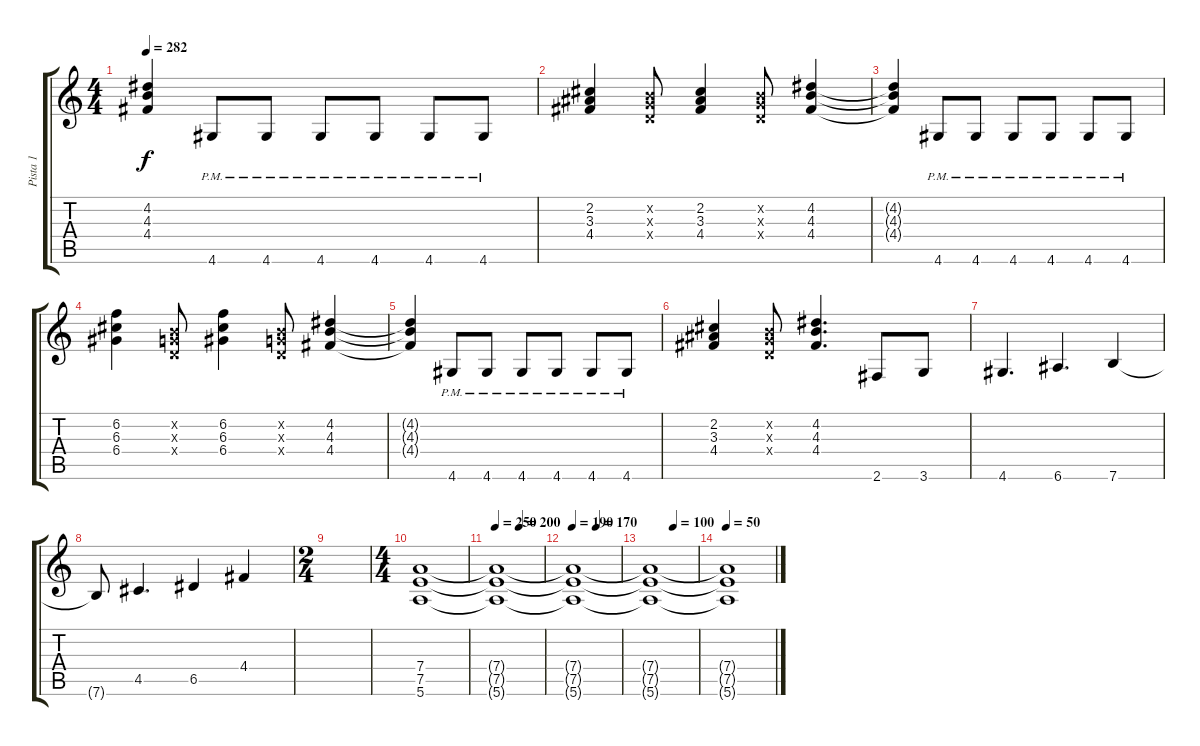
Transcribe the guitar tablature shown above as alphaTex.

\track ("Pista 1" "Pista 1") {instrument distortionguitar}
\staff {score tabs}
\tuning (E4 B3 G3 D3 A2 E2) {hide}
\ts (4 4)
\tempo 282
\clef g2
\ks c
(4.2 4.3 4.4).4{dy f} 4.6{pm}.8 4.6{pm}.8 4.6{pm}.8 4.6{pm}.8 4.6{pm}.8 4.6{pm}.8 |
(2.2 3.3 4.4).4 (0.2{x} 0.3{x} 0.4{x}).8 (2.2 3.3 4.4).4 (0.2{x} 0.3{x} 0.4{x}).8 (4.2 4.3 4.4).4 |
(4.2{t} 4.3{t} 4.4{t}).4 4.6{pm}.8 4.6{pm}.8 4.6{pm}.8 4.6{pm}.8 4.6{pm}.8 4.6{pm}.8 |
(6.2 6.3 6.4).4 (0.2{x} 0.3{x} 0.4{x}).8 (6.2 6.3 6.4).4 (0.2{x} 0.3{x} 0.4{x}).8 (4.2 4.3 4.4).4 |
(4.2{t} 4.3{t} 4.4{t}).4 4.6{pm}.8 4.6{pm}.8 4.6{pm}.8 4.6{pm}.8 4.6{pm}.8 4.6{pm}.8 |
(2.2 3.3 4.4).4 (0.2{x} 0.3{x} 0.4{x}).8 (4.2 4.3 4.4).4{d} 2.6.8 3.6.8 |
4.6.4{d} 6.6.4{d} 7.6.4 |
7.6{t}.8 4.5.4{d} 6.5.4 4.4.4 |
\ts (2 4)
|
\ts (4 4)
(7.4 7.5 5.6).1 |
\tempo 250
\tempo (200 0.5)
(7.4{t} 7.5{t} 5.6{t}).1 |
\tempo 190
\tempo (170 0.5)
(7.4{t} 7.5{t} 5.6{t}).1 |
\tempo (100 0.5)
(7.4{t} 7.5{t} 5.6{t}).1 |
\tempo 50
(7.4{t} 7.5{t} 5.6{t}).1
